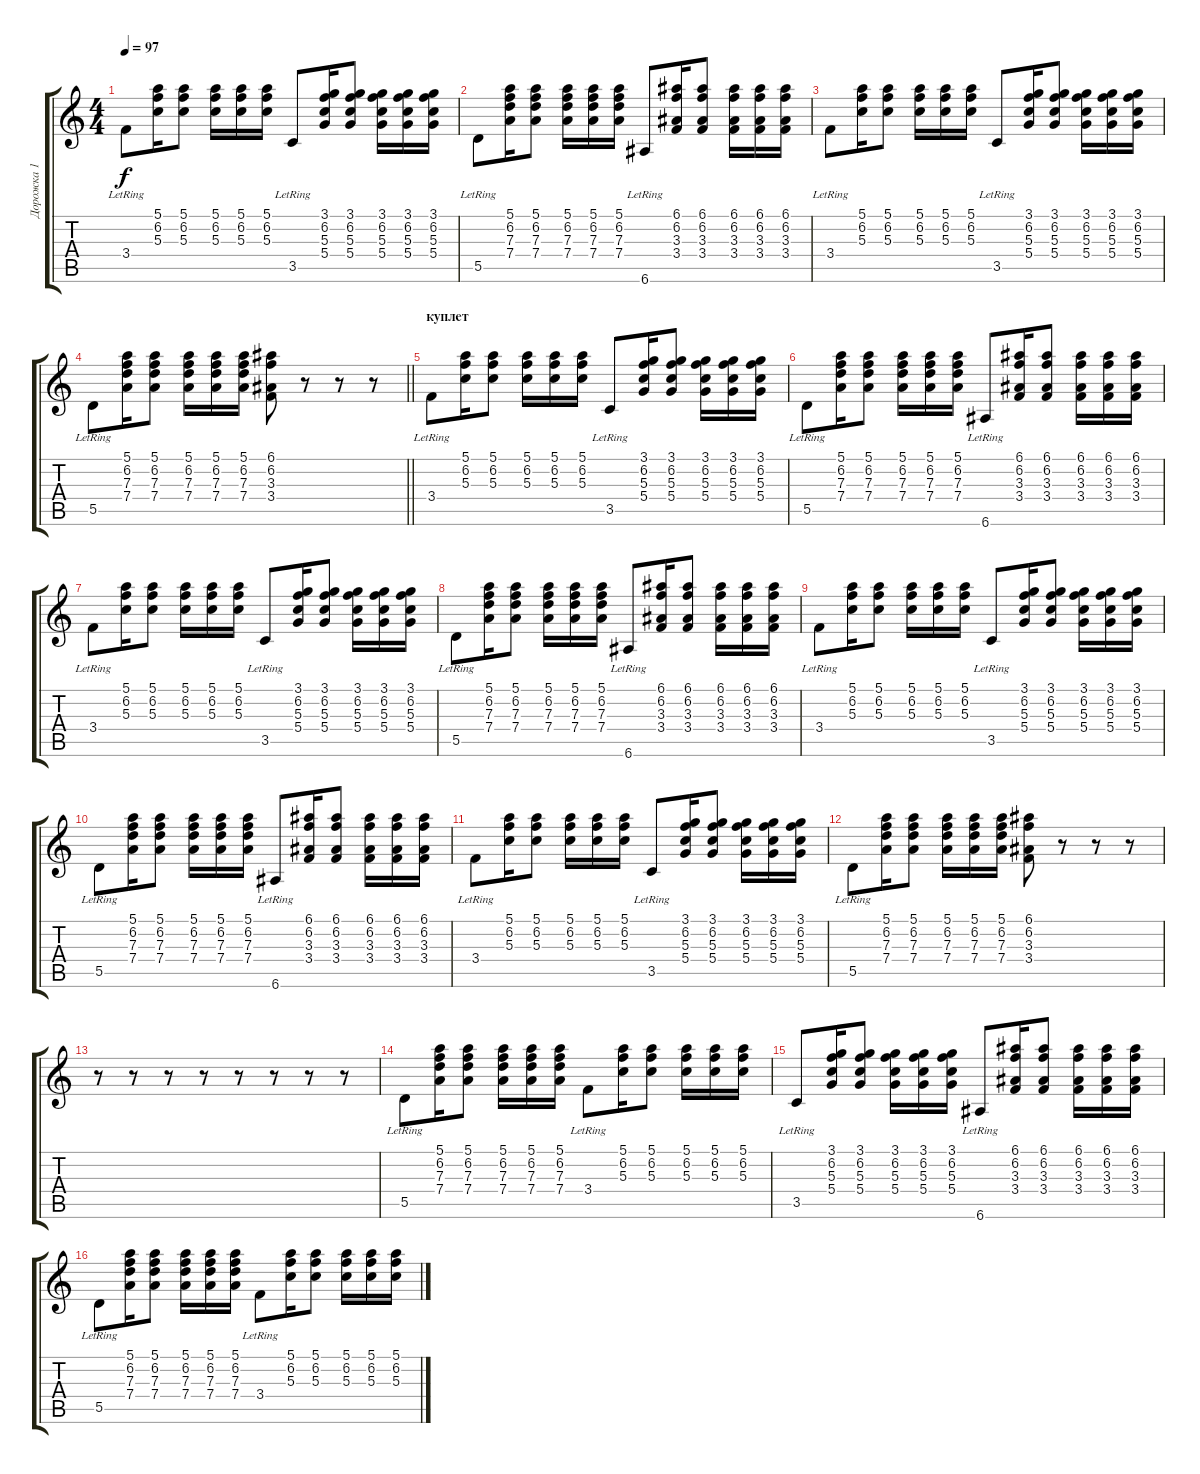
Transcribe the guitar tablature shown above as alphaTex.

\track ("Дорожка 1" "Дорожка 1") {instrument acousticguitarsteel}
\staff {score tabs}
\tuning (E4 B3 G3 D3 A2 E2) {hide}
\ts (4 4)
\tempo 97
\clef g2
\ks c
3.4{lr}.8{dy f} (5.1 6.2 5.3).16 (5.1 6.2 5.3).8 (5.1 6.2 5.3).16 (5.1 6.2 5.3).16 (5.1 6.2 5.3).16 3.5{lr}.8 (3.1 6.2 5.3 5.4).16 (3.1 6.2 5.3 5.4).8 (3.1 6.2 5.3 5.4).16 (3.1 6.2 5.3 5.4).16 (3.1 6.2 5.3 5.4).16 |
5.5{lr}.8 (5.1 6.2 7.3 7.4).16 (5.1 6.2 7.3 7.4).8 (5.1 6.2 7.3 7.4).16 (5.1 6.2 7.3 7.4).16 (5.1 6.2 7.3 7.4).16 6.6{lr}.8 (6.1 6.2 3.3 3.4).16 (6.1 6.2 3.3 3.4).8 (6.1 6.2 3.3 3.4).16 (6.1 6.2 3.3 3.4).16 (6.1 6.2 3.3 3.4).16 |
3.4{lr}.8 (5.1 6.2 5.3).16 (5.1 6.2 5.3).8 (5.1 6.2 5.3).16 (5.1 6.2 5.3).16 (5.1 6.2 5.3).16 3.5{lr}.8 (3.1 6.2 5.3 5.4).16 (3.1 6.2 5.3 5.4).8 (3.1 6.2 5.3 5.4).16 (3.1 6.2 5.3 5.4).16 (3.1 6.2 5.3 5.4).16 |
\barLineRight lightlight
5.5{lr}.8 (5.1 6.2 7.3 7.4).16 (5.1 6.2 7.3 7.4).8 (5.1 6.2 7.3 7.4).16 (5.1 6.2 7.3 7.4).16 (5.1 6.2 7.3 7.4).16 (6.1 6.2 3.3 3.4).8 r.8 r.8 r.8 |
\section ("" "куплет")
3.4{lr}.8 (5.1 6.2 5.3).16 (5.1 6.2 5.3).8 (5.1 6.2 5.3).16 (5.1 6.2 5.3).16 (5.1 6.2 5.3).16 3.5{lr}.8 (3.1 6.2 5.3 5.4).16 (3.1 6.2 5.3 5.4).8 (3.1 6.2 5.3 5.4).16 (3.1 6.2 5.3 5.4).16 (3.1 6.2 5.3 5.4).16 |
5.5{lr}.8 (5.1 6.2 7.3 7.4).16 (5.1 6.2 7.3 7.4).8 (5.1 6.2 7.3 7.4).16 (5.1 6.2 7.3 7.4).16 (5.1 6.2 7.3 7.4).16 6.6{lr}.8 (6.1 6.2 3.3 3.4).16 (6.1 6.2 3.3 3.4).8 (6.1 6.2 3.3 3.4).16 (6.1 6.2 3.3 3.4).16 (6.1 6.2 3.3 3.4).16 |
3.4{lr}.8 (5.1 6.2 5.3).16 (5.1 6.2 5.3).8 (5.1 6.2 5.3).16 (5.1 6.2 5.3).16 (5.1 6.2 5.3).16 3.5{lr}.8 (3.1 6.2 5.3 5.4).16 (3.1 6.2 5.3 5.4).8 (3.1 6.2 5.3 5.4).16 (3.1 6.2 5.3 5.4).16 (3.1 6.2 5.3 5.4).16 |
5.5{lr}.8 (5.1 6.2 7.3 7.4).16 (5.1 6.2 7.3 7.4).8 (5.1 6.2 7.3 7.4).16 (5.1 6.2 7.3 7.4).16 (5.1 6.2 7.3 7.4).16 6.6{lr}.8 (6.1 6.2 3.3 3.4).16 (6.1 6.2 3.3 3.4).8 (6.1 6.2 3.3 3.4).16 (6.1 6.2 3.3 3.4).16 (6.1 6.2 3.3 3.4).16 |
3.4{lr}.8 (5.1 6.2 5.3).16 (5.1 6.2 5.3).8 (5.1 6.2 5.3).16 (5.1 6.2 5.3).16 (5.1 6.2 5.3).16 3.5{lr}.8 (3.1 6.2 5.3 5.4).16 (3.1 6.2 5.3 5.4).8 (3.1 6.2 5.3 5.4).16 (3.1 6.2 5.3 5.4).16 (3.1 6.2 5.3 5.4).16 |
5.5{lr}.8 (5.1 6.2 7.3 7.4).16 (5.1 6.2 7.3 7.4).8 (5.1 6.2 7.3 7.4).16 (5.1 6.2 7.3 7.4).16 (5.1 6.2 7.3 7.4).16 6.6{lr}.8 (6.1 6.2 3.3 3.4).16 (6.1 6.2 3.3 3.4).8 (6.1 6.2 3.3 3.4).16 (6.1 6.2 3.3 3.4).16 (6.1 6.2 3.3 3.4).16 |
3.4{lr}.8 (5.1 6.2 5.3).16 (5.1 6.2 5.3).8 (5.1 6.2 5.3).16 (5.1 6.2 5.3).16 (5.1 6.2 5.3).16 3.5{lr}.8 (3.1 6.2 5.3 5.4).16 (3.1 6.2 5.3 5.4).8 (3.1 6.2 5.3 5.4).16 (3.1 6.2 5.3 5.4).16 (3.1 6.2 5.3 5.4).16 |
5.5{lr}.8 (5.1 6.2 7.3 7.4).16 (5.1 6.2 7.3 7.4).8 (5.1 6.2 7.3 7.4).16 (5.1 6.2 7.3 7.4).16 (5.1 6.2 7.3 7.4).16 (6.1 6.2 3.3 3.4).8 r.8 r.8 r.8 |
r.8 r.8 r.8 r.8 r.8 r.8 r.8 r.8 |
5.5{lr}.8 (5.1 6.2 7.3 7.4).16 (5.1 6.2 7.3 7.4).8 (5.1 6.2 7.3 7.4).16 (5.1 6.2 7.3 7.4).16 (5.1 6.2 7.3 7.4).16 3.4{lr}.8 (5.1 6.2 5.3).16 (5.1 6.2 5.3).8 (5.1 6.2 5.3).16 (5.1 6.2 5.3).16 (5.1 6.2 5.3).16 |
3.5{lr}.8 (3.1 6.2 5.3 5.4).16 (3.1 6.2 5.3 5.4).8 (3.1 6.2 5.3 5.4).16 (3.1 6.2 5.3 5.4).16 (3.1 6.2 5.3 5.4).16 6.6{lr}.8 (6.1 6.2 3.3 3.4).16 (6.1 6.2 3.3 3.4).8 (6.1 6.2 3.3 3.4).16 (6.1 6.2 3.3 3.4).16 (6.1 6.2 3.3 3.4).16 |
5.5{lr}.8 (5.1 6.2 7.3 7.4).16 (5.1 6.2 7.3 7.4).8 (5.1 6.2 7.3 7.4).16 (5.1 6.2 7.3 7.4).16 (5.1 6.2 7.3 7.4).16 3.4{lr}.8 (5.1 6.2 5.3).16 (5.1 6.2 5.3).8 (5.1 6.2 5.3).16 (5.1 6.2 5.3).16 (5.1 6.2 5.3).16
